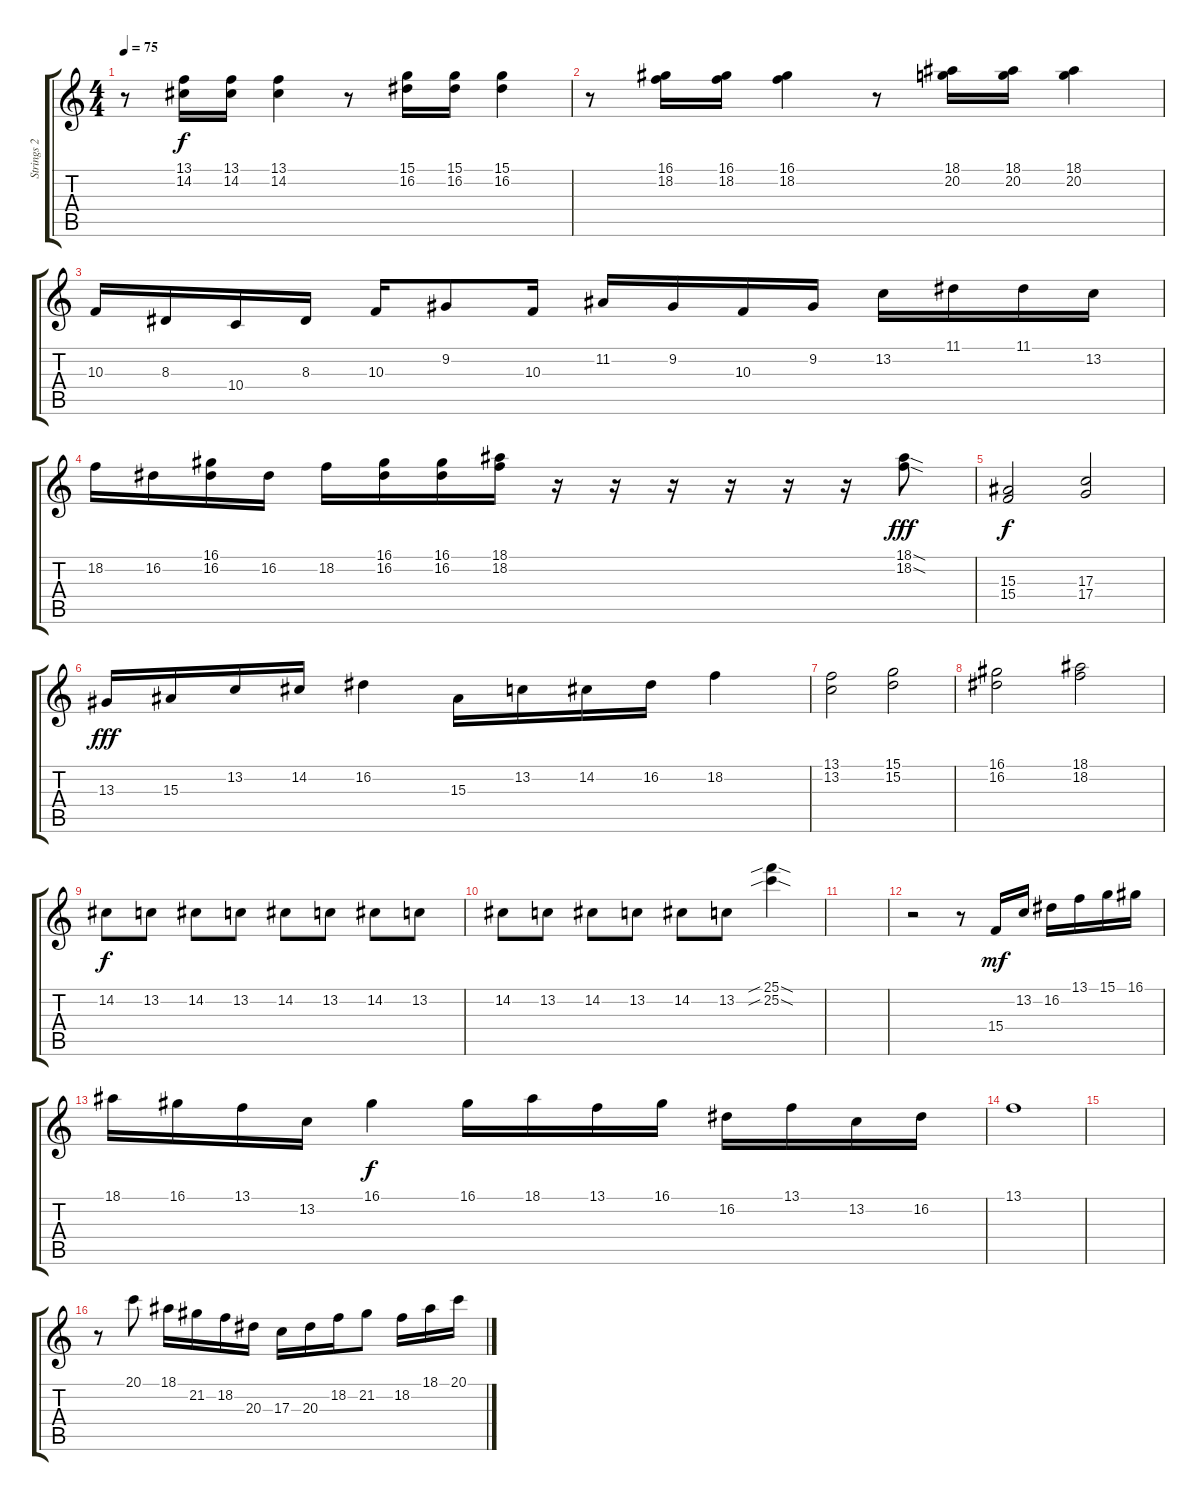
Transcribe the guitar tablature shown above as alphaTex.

\track ("Strings 2" "Strings 2") {instrument stringensemble1}
\staff {score tabs}
\tuning (E4 B3 G3 D3 A2 E2) {hide}
\ts (4 4)
\tempo 75
\clef g2
\ks c
r.8{dy f} (13.1 14.2).16 (13.1 14.2).16 (13.1 14.2).4 r.8 (15.1 16.2).16 (15.1 16.2).16 (15.1 16.2).4 |
r.8 (16.1 18.2).16 (16.1 18.2).16 (16.1 18.2).4 r.8 (18.1 20.2).16 (18.1 20.2).16 (18.1 20.2).4 |
10.3.16 8.3.16 10.4.16 8.3.16 10.3.16 9.2.8 10.3.16 11.2.16 9.2.16 10.3.16 9.2.16 13.2.16 11.1.16 11.1.16 13.2.16 |
18.2.16 16.2.16 (16.1 16.2).16 16.2.16 18.2.16 (16.1 16.2).16 (16.1 16.2).16 (18.1 18.2).16 r.16 r.16 r.16 r.16 r.16 r.16 (18.1{sod} 18.2{sod}).8{dy fff} |
(15.3 15.4).2{dy f} (17.3 17.4).2 |
13.3.16{dy fff} 15.3.16 13.2.16 14.2.16 16.2.4 15.3.16 13.2.16 14.2.16 16.2.16 18.2.4 |
(13.1 13.2).2 (15.1 15.2).2 |
(16.1 16.2).2 (18.1 18.2).2 |
14.2.8{dy f} 13.2.8 14.2.8 13.2.8 14.2.8 13.2.8 14.2.8 13.2.8 |
14.2.8 13.2.8 14.2.8 13.2.8 14.2.8 13.2.8 (25.1{sib sod} 25.2{sib sod}).4 |
|
r.2 r.8 15.4.16{dy mf} 13.2.16 16.2.16 13.1.16 15.1.16 16.1.16 |
18.1.16 16.1.16 13.1.16 13.2.16 16.1.4{dy f} 16.1.16 18.1.16 13.1.16 16.1.16 16.2.16 13.1.16 13.2.16 16.2.16 |
13.1.1 |
|
r.8 20.1.8 18.1.16 21.2.16 18.2.16 20.3.16 17.3.16 20.3.16 18.2.16 21.2.8 18.2.16 18.1.16 20.1.16
